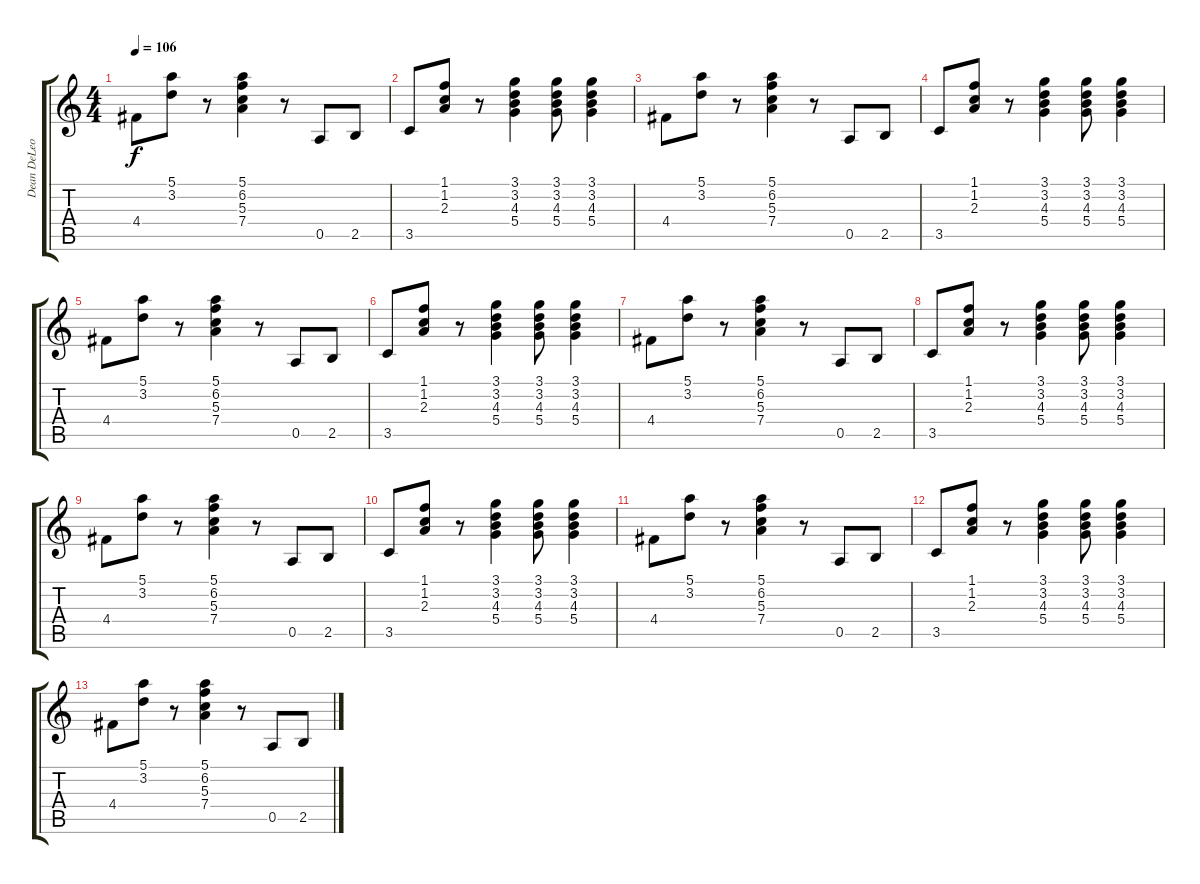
\track ("Dean DeLeo - Guitar 2" "Dean DeLeo") {instrument acousticguitarsteel}
\staff {score tabs}
\tuning (E4 B3 G3 D3 A2 E2) {hide}
\ts (4 4)
\tempo 106
\clef g2
\ks c
4.4.8{dy f} (5.1 3.2).8 r.8 (5.1 6.2 5.3 7.4).4 r.8 0.5.8 2.5.8 |
3.5.8 (1.1 1.2 2.3).8 r.8 (3.1 3.2 4.3 5.4).4 (3.1 3.2 4.3 5.4).8 (3.1 3.2 4.3 5.4).4 |
4.4.8 (5.1 3.2).8 r.8 (5.1 6.2 5.3 7.4).4 r.8 0.5.8 2.5.8 |
3.5.8 (1.1 1.2 2.3).8 r.8 (3.1 3.2 4.3 5.4).4 (3.1 3.2 4.3 5.4).8 (3.1 3.2 4.3 5.4).4 |
4.4.8 (5.1 3.2).8 r.8 (5.1 6.2 5.3 7.4).4 r.8 0.5.8 2.5.8 |
3.5.8 (1.1 1.2 2.3).8 r.8 (3.1 3.2 4.3 5.4).4 (3.1 3.2 4.3 5.4).8 (3.1 3.2 4.3 5.4).4 |
4.4.8 (5.1 3.2).8 r.8 (5.1 6.2 5.3 7.4).4 r.8 0.5.8 2.5.8 |
3.5.8 (1.1 1.2 2.3).8 r.8 (3.1 3.2 4.3 5.4).4 (3.1 3.2 4.3 5.4).8 (3.1 3.2 4.3 5.4).4 |
4.4.8 (5.1 3.2).8 r.8 (5.1 6.2 5.3 7.4).4 r.8 0.5.8 2.5.8 |
3.5.8 (1.1 1.2 2.3).8 r.8 (3.1 3.2 4.3 5.4).4 (3.1 3.2 4.3 5.4).8 (3.1 3.2 4.3 5.4).4 |
4.4.8 (5.1 3.2).8 r.8 (5.1 6.2 5.3 7.4).4 r.8 0.5.8 2.5.8 |
3.5.8 (1.1 1.2 2.3).8 r.8 (3.1 3.2 4.3 5.4).4 (3.1 3.2 4.3 5.4).8 (3.1 3.2 4.3 5.4).4 |
4.4.8 (5.1 3.2).8 r.8 (5.1 6.2 5.3 7.4).4 r.8 0.5.8 2.5.8
